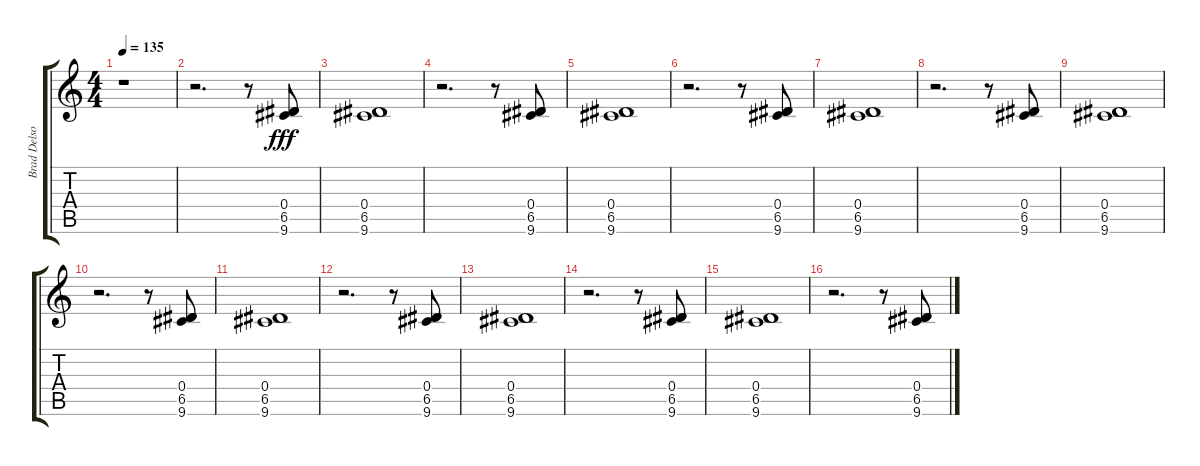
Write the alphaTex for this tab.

\track ("Brad Delson - Guitar" "Brad Delso") {instrument overdrivenguitar}
\staff {score tabs}
\tuning (E4 B3 G3 D3 A2 E2) {hide}
\ts (4 4)
\tempo 135
\clef g2
\ks c
r.1{dy f} |
r.2{d} r.8 (0.4 6.5 9.6).8{dy fff instrument melodictom} |
(0.4 6.5 9.6).1 |
r.2{d} r.8 (0.4 6.5 9.6).8 |
(0.4 6.5 9.6).1 |
r.2{d} r.8 (0.4 6.5 9.6).8 |
(0.4 6.5 9.6).1 |
r.2{d} r.8 (0.4 6.5 9.6).8 |
(0.4 6.5 9.6).1 |
r.2{d} r.8 (0.4 6.5 9.6).8 |
(0.4 6.5 9.6).1 |
r.2{d} r.8 (0.4 6.5 9.6).8 |
(0.4 6.5 9.6).1 |
r.2{d} r.8 (0.4 6.5 9.6).8 |
(0.4 6.5 9.6).1 |
r.2{d} r.8 (0.4 6.5 9.6).8
